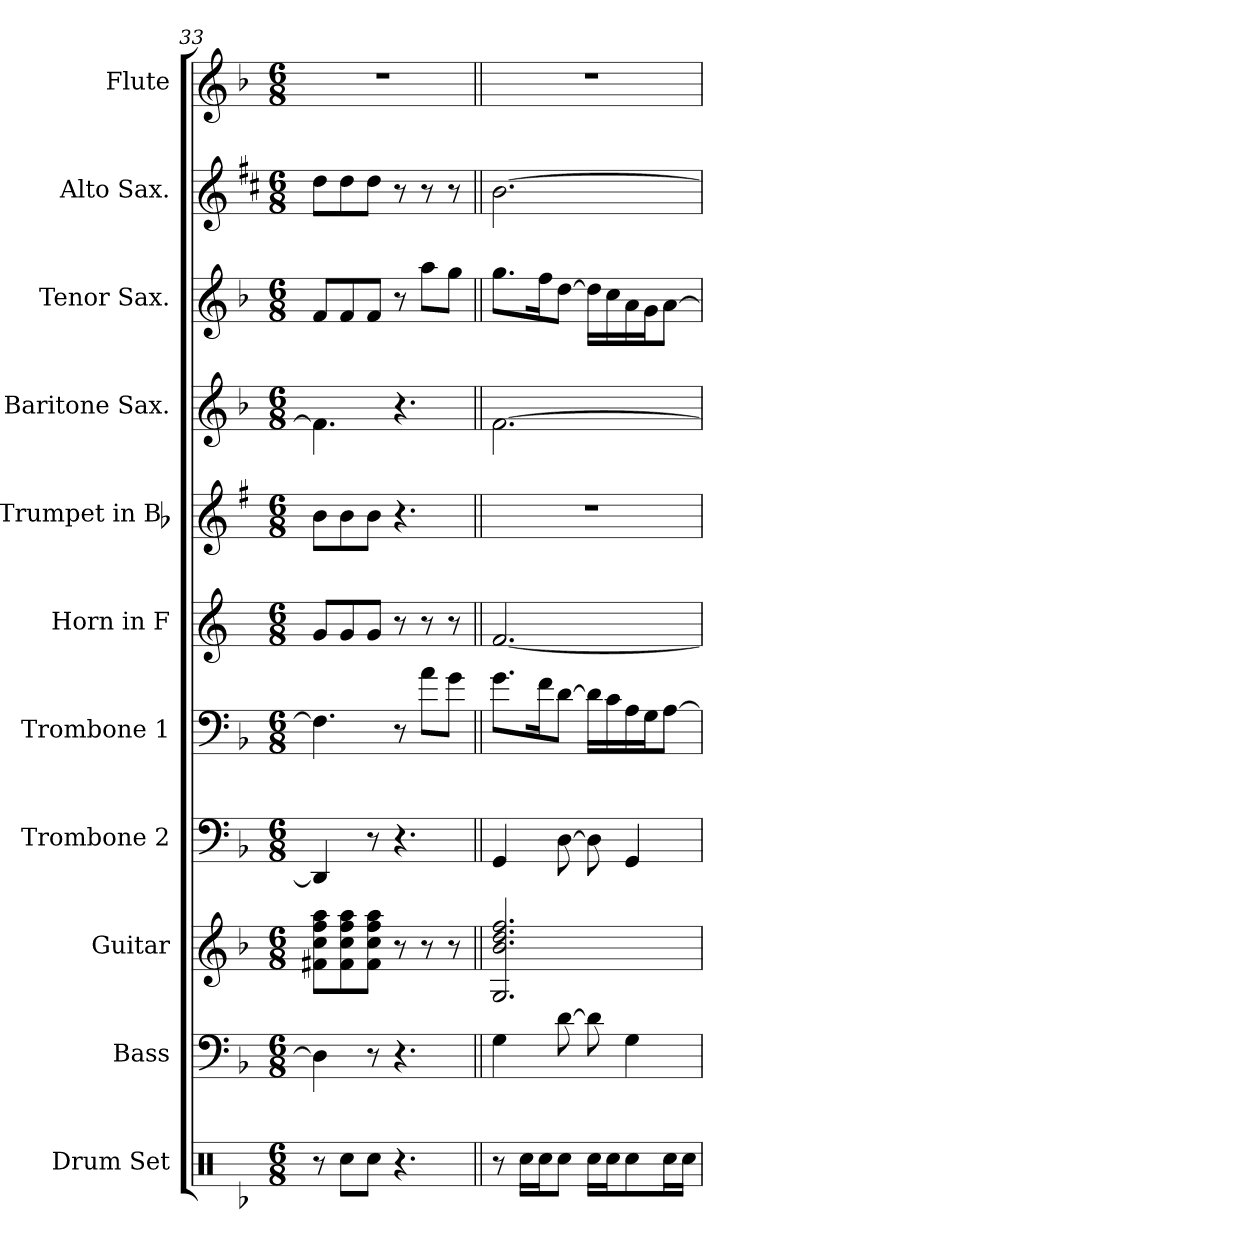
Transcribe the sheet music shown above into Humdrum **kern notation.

**kern	**kern	**kern	**kern	**kern	**kern	**kern	**kern	**kern	**kern	**kern
*part11	*part10	*part9	*part8	*part7	*part6	*part5	*part4	*part3	*part2	*part1
*staff11	*staff10	*staff9	*staff8	*staff7	*staff6	*staff5	*staff4	*staff3	*staff2	*staff1
*I"Drum Set	*I"Bass	*I"Guitar	*I"Trombone 2	*I"Trombone 1	*I"Horn in F	*I"Trumpet in Bb	*I"Baritone Sax.	*I"Tenor Sax.	*I"Alto Sax.	*I"Flute
*I'D. S.	*I'Bass	*I'Gtr.	*I'Tbn. 2	*I'Tbn. 1	*I'Hn.	*	*I'B. Sx.	*I'T. Sx.	*I'A. Sx.	*I'Fl.
*clefX	*clefF4	*clefG2	*clefF4	*clefF4	*clefG2	*clefG2	*clefG2	*clefG2	*clefG2	*clefG2
*	*ITrd7c12	*ITrd7c12	*	*	*ITrd4c7	*ITrd1c2	*ITrd12c21	*ITrd8c14	*ITrd5c9	*
*k[b-]	*k[b-]	*k[b-]	*k[b-]	*k[b-]	*k[b-]	*k[b-]	*k[b-]	*k[b-]	*k[b-]	*k[b-]
*F:	*F:	*F:	*F:	*F:	*F:	*F:	*F:	*F:	*F:	*F:
*M6/8	*M6/8	*M6/8	*M6/8	*M6/8	*M6/8	*M6/8	*M6/8	*M6/8	*M6/8	*M6/8
=33	=33	=33	=33	=33	=33	=33	=33	=33	=33	=33
8r	4DD\]	8F#X\ 8c\ 8f\ 8a\L	4DD/]	4.F#\]	8c/L	8a\L	4.F#\]	8F/L	8f\L	2.r
!LO:N:head=solid	!	!	!	!	!	!	!	!	!	!
8Rcc\L	.	8F#\ 8c\ 8f\ 8a\	.	.	8c/	8a\	.	8F/	8f\	.
!LO:N:head=solid	!	!	!	!	!	!	!	!	!	!
8Rcc\J	8r	8F#\ 8c\ 8f\ 8a\J	8r	.	8c/J	8a\J	.	8F/J	8f\J	.
4.r	4.r	8r	4.r	8r	8r	4.r	4.r	8r	8r	.
.	.	8r	.	8a\L	8r	.	.	8a\L	8r	.
.	.	8r	.	8g\J	8r	.	.	8g\J	8r	.
=34||	=34||	=34||	=34||	=34||	=34||	=34||	=34||	=34||	=34||	=34||
8r	4GG\	2.GG/ 2.B-/ 2.d/ 2.f/	4GG/	8.g\L	[2.B-/	2.r	[2.F\	8.g\L	[2.d\	2.r
!LO:N:head=solid	!	!	!	!	!	!	!	!	!	!
16Rcc\LL	.	.	.	.	.	.	.	.	.	.
!LO:N:head=solid	!	!	!	!	!	!	!	!	!	!
16Rcc\J	.	.	.	16f\k	.	.	.	16f\k	.	.
!LO:N:head=solid	!	!	!	!	!	!	!	!	!	!
8Rcc\J	[8D\	.	[8D\	[8d\J	.	.	.	[8d\J	.	.
!LO:N:head=solid	!	!	!	!	!	!	!	!	!	!
16Rcc\LL	8D\]	.	8D\]	16d\LL]	.	.	.	16d\LL]	.	.
!LO:N:head=solid	!	!	!	!	!	!	!	!	!	!
16Rcc\J	.	.	.	16c\	.	.	.	16c\	.	.
!LO:N:head=solid	!	!	!	!	!	!	!	!	!	!
8Rcc\	4GG\	.	4GG/	16A\	.	.	.	16A\	.	.
.	.	.	.	16G\J	.	.	.	16G\J	.	.
!LO:N:head=solid	!	!	!	!	!	!	!	!	!	!
16Rcc\L	.	.	.	[8A\J	.	.	.	[8A\J	.	.
!LO:N:head=solid	!	!	!	!	!	!	!	!	!	!
16Rcc\JJ	.	.	.	.	.	.	.	.	.	.
=	=	=	=	=	=	=	=	=	=	=
*-	*-	*-	*-	*-	*-	*-	*-	*-	*-	*-
